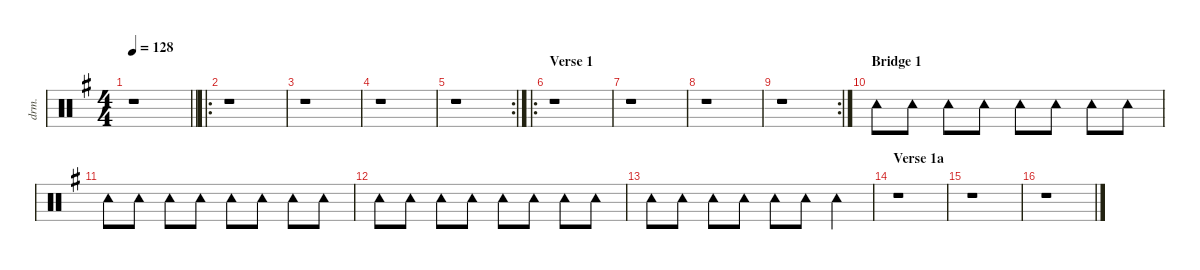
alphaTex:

\defaultSystemsLayout 4
\hideDynamics
\bracketExtendMode nobrackets
\otherSystemsTrackNameOrientation horizontal
\track ("Percussion" "drm.") {defaultSystemsLayout 8 instrument percussion}
\staff {score}
\articulation defaults
\ts (4 4)
\tempo 128
\clef neutral
\barLineRight lightlight
\ks eminor
r.1{dy f beam Down} |
\ro
r.1{beam Down} |
r.1{beam Down} |
r.1{beam Down} |
\rc 2
r.1{beam Down} |
\ro
\section ("" "Verse 1")
\tempo (127 hide)
r.1{beam Down} |
r.1{beam Down} |
r.1{beam Down} |
\rc 2
r.1{beam Down} |
\section ("" "Bridge 1")
\tempo (128 hide)
"Tambourine (hit)"{acc forcenatural}.8{beam Down} "Tambourine (hit)"{acc forcenatural}.8{beam Down} "Tambourine (hit)"{acc forcenatural}.8{dy fff beam Down} "Tambourine (hit)"{acc forcenatural}.8{dy f beam Down} "Tambourine (hit)"{acc forcenatural}.8{beam Down} "Tambourine (hit)"{acc forcenatural}.8{beam Down} "Tambourine (hit)"{acc forcenatural}.8{dy fff beam Down} "Tambourine (hit)"{acc forcenatural}.8{dy f beam Down} |
"Tambourine (hit)"{acc forcenatural}.8{beam Down} "Tambourine (hit)"{acc forcenatural}.8{beam Down} "Tambourine (hit)"{acc forcenatural}.8{dy fff beam Down} "Tambourine (hit)"{acc forcenatural}.8{dy f beam Down} "Tambourine (hit)"{acc forcenatural}.8{beam Down} "Tambourine (hit)"{acc forcenatural}.8{beam Down} "Tambourine (hit)"{acc forcenatural}.8{dy fff beam Down} "Tambourine (hit)"{acc forcenatural}.8{dy f beam Down} |
"Tambourine (hit)"{acc forcenatural}.8{beam Down} "Tambourine (hit)"{acc forcenatural}.8{beam Down} "Tambourine (hit)"{acc forcenatural}.8{dy fff beam Down} "Tambourine (hit)"{acc forcenatural}.8{dy f beam Down} "Tambourine (hit)"{acc forcenatural}.8{beam Down} "Tambourine (hit)"{acc forcenatural}.8{beam Down} "Tambourine (hit)"{acc forcenatural}.8{dy fff beam Down} "Tambourine (hit)"{acc forcenatural}.8{dy f beam Down} |
"Tambourine (hit)"{acc forcenatural}.8{beam Down} "Tambourine (hit)"{acc forcenatural}.8{beam Down} "Tambourine (hit)"{acc forcenatural}.8{dy fff beam Down} "Tambourine (hit)"{acc forcenatural}.8{dy f beam Down} "Tambourine (hit)"{acc forcenatural}.8{beam Down} "Tambourine (hit)"{acc forcenatural}.8{beam Down} "Tambourine (hit)"{acc forcenatural}.4{dy fff beam Down} |
\section ("" "Verse 1a")
r.1{beam Down} |
r.1{beam Down} |
r.1{beam Down}
